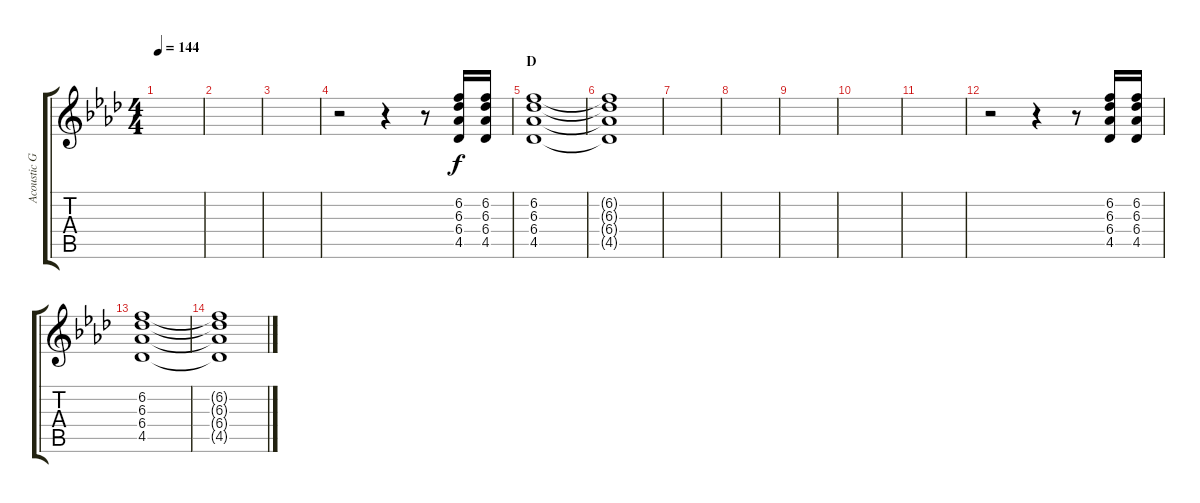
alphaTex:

\track ("Acoustic Guitar" "Acoustic G") {instrument acousticguitarsteel}
\staff {score tabs}
\tuning (E4 B3 G3 D3 A2 E2) {hide}
\ts (4 4)
\tempo 144
\clef g2
\ks ab
|
|
|
r.2 r.4 r.8 (6.2 6.3 6.4 4.5).16 (6.2 6.3 6.4 4.5).16 |
\section ("" "D")
(6.2 6.3 6.4 4.5).1 |
(6.2{t} 6.3{t} 6.4{t} 4.5{t}).1 |
|
|
|
|
|
r.2 r.4 r.8 (6.2 6.3 6.4 4.5).16 (6.2 6.3 6.4 4.5).16 |
(6.2 6.3 6.4 4.5).1 |
(6.2{t} 6.3{t} 6.4{t} 4.5{t}).1
